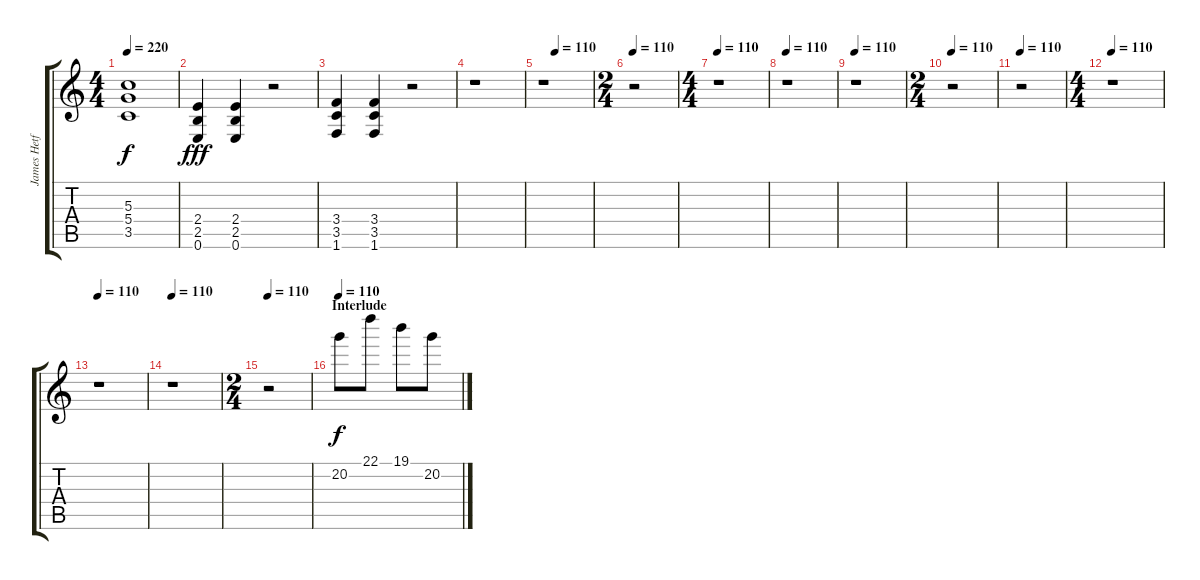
\track ("James Hetfield" "James Hetf") {instrument distortionguitar}
\staff {score tabs}
\tuning (E4 B3 G3 D3 A2 E2) {hide}
\ts (4 4)
\tempo 220
\clef g2
\ks c
(5.3{t} 5.4{t} 3.5{t}).1{dy f} |
(2.4 2.5 0.6).4{dy fff} (2.4 2.5 0.6).4 r.2 |
(3.4 3.5 1.6).4 (3.4 3.5 1.6).4 r.2 |
r.1 |
\tempo (110 0.25)
r.1 |
\ts (2 4)
\tempo 110
r.2 |
\ts (4 4)
\tempo 110
r.1 |
\tempo 110
r.1 |
\tempo 110
r.1 |
\ts (2 4)
\tempo 110
r.2 |
\tempo 110
r.2 |
\ts (4 4)
\tempo 110
r.1 |
\tempo 110
r.1 |
\tempo 110
r.1 |
\ts (2 4)
\tempo 110
r.2 |
\section ("" "Interlude")
\tempo 110
20.2.8{dy f balance 8} 22.1.8 19.1.8 20.2.8
